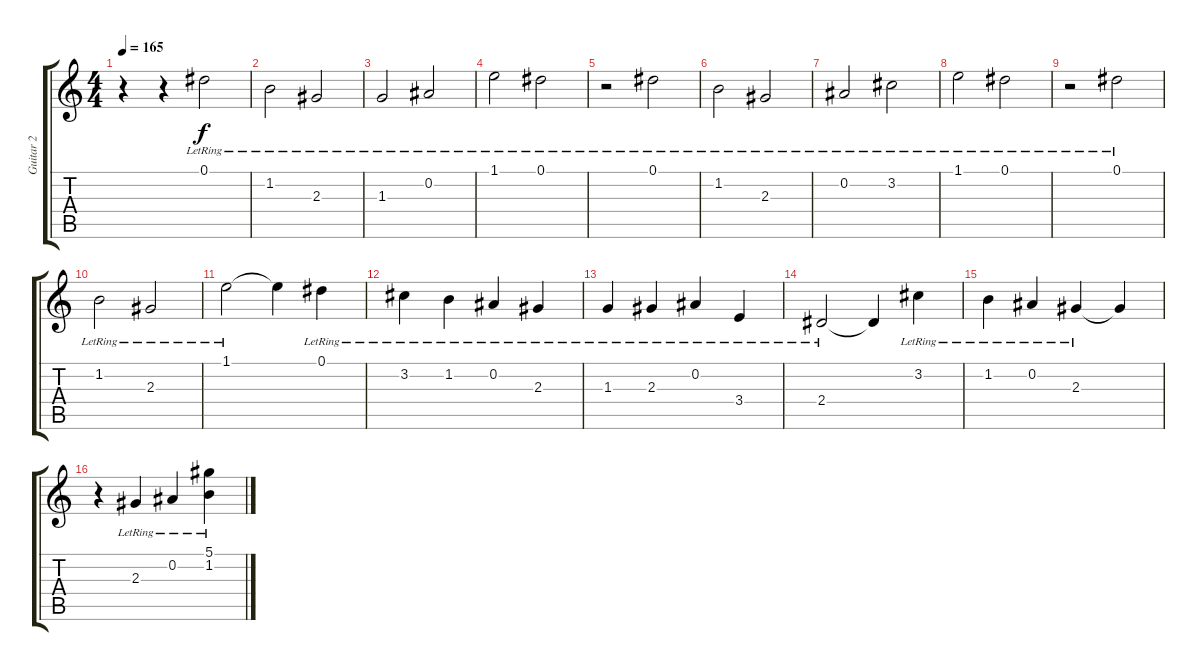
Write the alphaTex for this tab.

\track ("Guitar 2" "Guitar 2") {instrument acousticguitarsteel}
\staff {score tabs}
\tuning (Eb4 Bb3 Gb3 Db3 Ab2 Eb2) {hide}
\ts (4 4)
\tempo 165
\clef g2
\ks c
r.4{dy f instrument acousticguitarsteel} r.4 0.1{lr}.2 |
1.2{lr}.2 2.3{lr}.2 |
1.3{lr}.2 0.2{lr}.2 |
1.1{lr}.2 0.1{lr}.2 |
r.2 0.1{lr}.2 |
1.2{lr}.2 2.3{lr}.2 |
0.2{lr}.2 3.2{lr}.2 |
1.1{lr}.2 0.1{lr}.2 |
r.2 0.1{lr}.2 |
1.2{lr}.2 2.3{lr}.2 |
1.1{lr}.2 1.1{t}.4 0.1{lr}.4 |
3.2{lr}.4 1.2{lr}.4 0.2{lr}.4 2.3{lr}.4 |
1.3{lr}.4 2.3{lr}.4 0.2{lr}.4 3.4{lr}.4 |
2.4{lr}.2 2.4{t}.4 3.2{lr}.4 |
1.2{lr}.4 0.2{lr}.4 2.3{lr}.4 2.3{t}.4 |
r.4 2.3{lr}.4 0.2{lr}.4 (5.1 1.2{lr}).4
